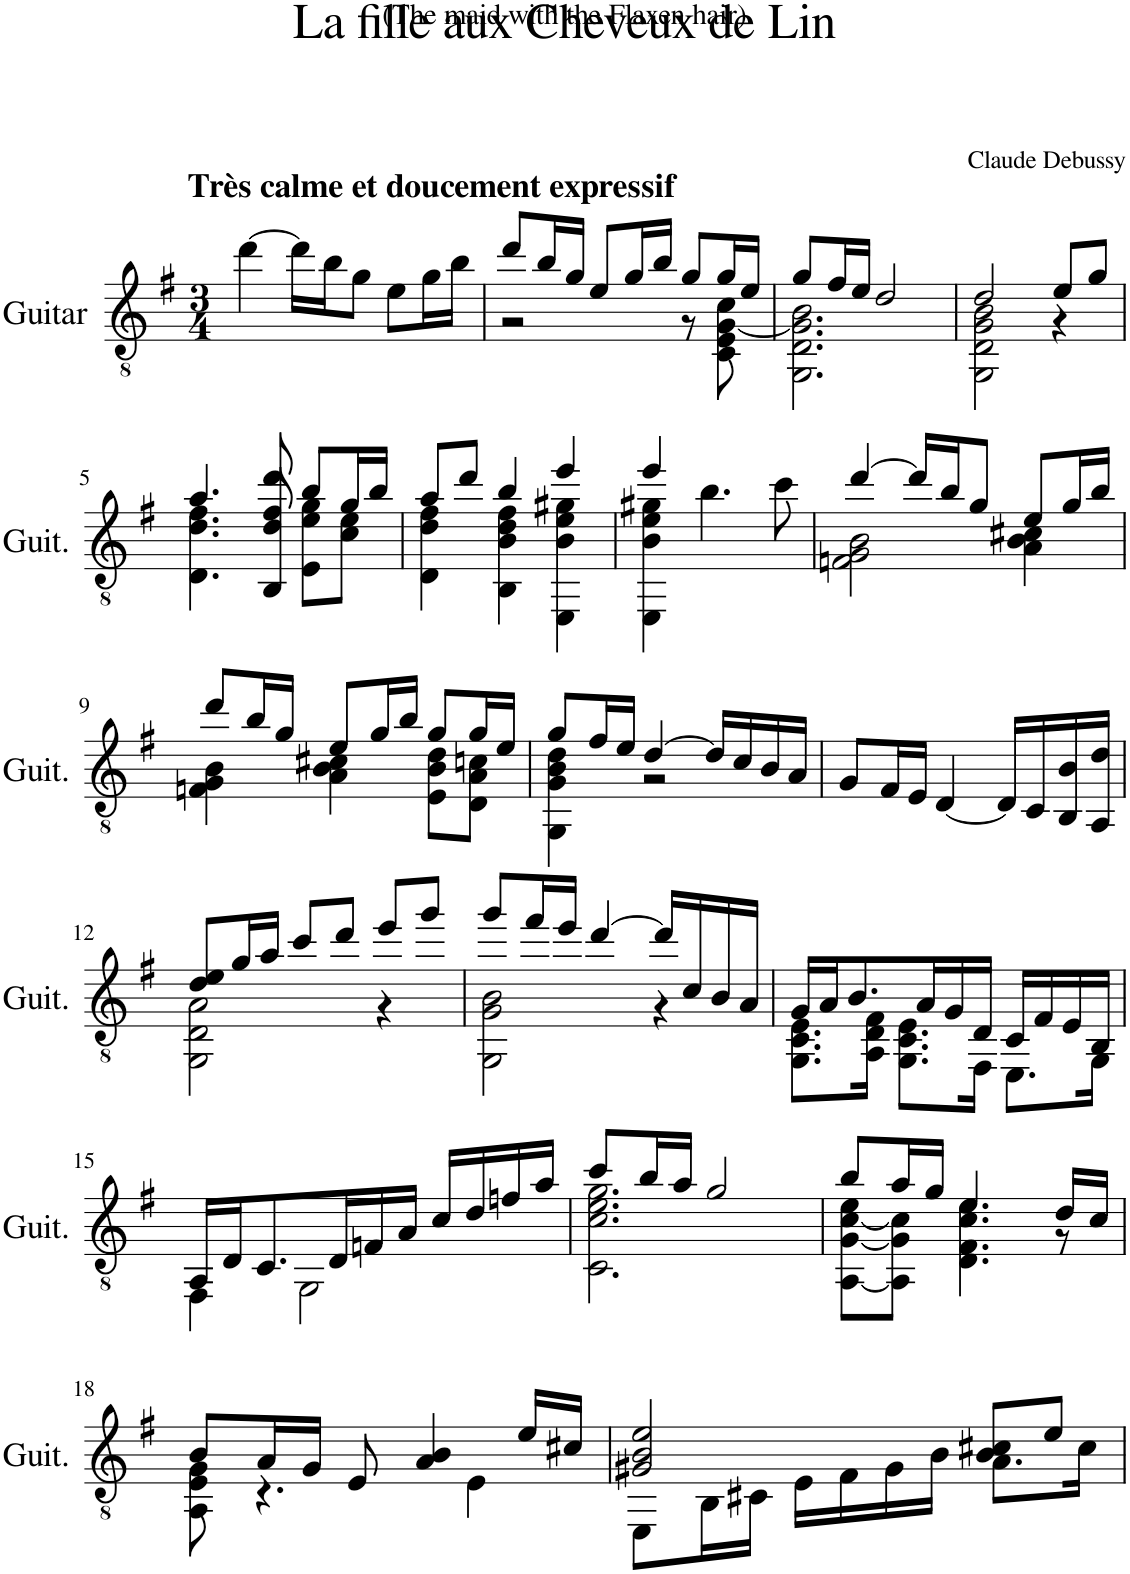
**kern
*part1
*staff1
*I"Guitar
*I'Guit.
*clefGv2
*k[f#]
*M3/4
=1
!LO:TX:a:B:t=Très calme et doucement expressif
[4dd\
16dd\LL]
16b\J
8g\J
8e\L
16g\L
16b\JJ
=2
*^
8dd/L	2r
16b/L	.
16g/JJ	.
8e/L	.
16g/L	.
16b/JJ	.
8g/L	8r
16g/L	8C\ 8E\ [8G\ 8c\
16e/JJ	.
=3	=3
8g/L	2.GG\ 2.D\ 2.G\] 2.B\
16f#/L	.
16e/JJ	.
2d/	.
=4	=4
2d/	2GG\ 2D\ 2G\ 2B\
8e/L	4r
8g/J	.
!!LO:LB:g=z	!!
=5	=5
4.a/	4.D\ 4.d\ 4.f#\
8dd/	8BB/ 8d/ 8f#/
8b/L	8E\ 8e\ 8g\L
16g/L	8c\ 8e\J
16b/JJ	.
=6	=6
8a/L	4D\ 4d\ 4f#\
8dd/J	.
4b/	4BB\ 4B\ 4d\ 4f#\
4ee/	4EE\ 4B\ 4e\ 4g#X\
=7	=7
4ee/	4EE\ 4B\ 4e\ 4g#X\
4.b\	2ryy
8cc\	.
=8	=8
[4dd/	2Fn\ 2G\ 2B\
16dd/LL]	.
16b/J	.
8g/J	.
8e/L	4A\ 4B\ 4c#X\
16g/L	.
16b/JJ	.
!!LO:LB:g=z	!!
=9	=9
8dd/L	4Fn\ 4G\ 4B\
16b/L	.
16g/JJ	.
8e/L	4A\ 4B\ 4c#X\
16g/L	.
16b/JJ	.
8g/L	8E\ 8B\ 8d\L
16g/L	8D\ 8A\ 8cn\J
16e/JJ	.
=10	=10
8g/L	4GG\ 4G\ 4B\ 4d\
16f#/L	.
16e/JJ	.
[4d/	2r
16d/LL]	.
16c/	.
16B/	.
16A/JJ	.
*v	*v
=11
8G/L
16F#/L
16E/JJ
[4D/
16D/LL]
16C/
16BB/ 16B/
16AA/ 16d/JJ
!!LO:LB:g=z
=12
*^
8d/ 8e/L	2GG\ 2D\ 2A\
16g/L	.
16a/JJ	.
8cc/L	.
8dd/J	.
8ee/L	4r
8gg/J	.
=13	=13
8gg/L	2GG\ 2G\ 2B\
16ff#/L	.
16ee/JJ	.
[4dd/	.
16dd/LL]	4r
16c/	.
16B/	.
16A/JJ	.
=14	=14
16G/LL	8.GG\ 8.C\ 8.E\L
16A/J	.
8.B/	.
.	16AA\ 16D\ 16F#\Jk
.	8.GG\ 8.C\ 8.E\L
16A/L	.
16G/	.
16D/JJ	16FF#\Jk
16C/LL	8.EE\L
16F#/	.
16E/	.
16BB/JJ	16GG\Jk
!!LO:LB:g=z	!!
=15	=15
16AA/LL	4FF#\
16D/J	.
8.C/	.
.	2GG\
16D/L	.
16Fn/	.
16A/JJ	.
16c/LL	.
16d/	.
16fn/	.
16a/JJ	.
=16	=16
8cc/L	2.C\ 2.c\ 2.e\ 2.g\
16b/L	.
16a/JJ	.
2g/	.
=17	=17
8b/L	[8AA\ [8G\ [8c\ 8e\L
16a/L	8AA\] 8G\] 8c\]J
16g/JJ	.
4.e/	4.D\ 4.F#\ 4.c\ 4.e\
16d/LL	8r
16c/JJ	.
!!LO:LB:g=z	!!
=18	=18
8B/L	8AA\ 8E\ 8G\
16A/L	4.r
16G/JJ	.
8E/	.
4A/ 4B/	.
.	4E\
16e/LL	.
16c#X/JJ	.
=19	=19
2G#X/ 2B/ 2e/	8EE\L
.	16BB\L
.	16C#X\JJ
.	16E\LL
.	16F#\
.	16G#\
.	16B\JJ
8B/ 8c#X/L	8.A\L
8e/J	.
.	16c#\Jk
*v	*v
=
*-
